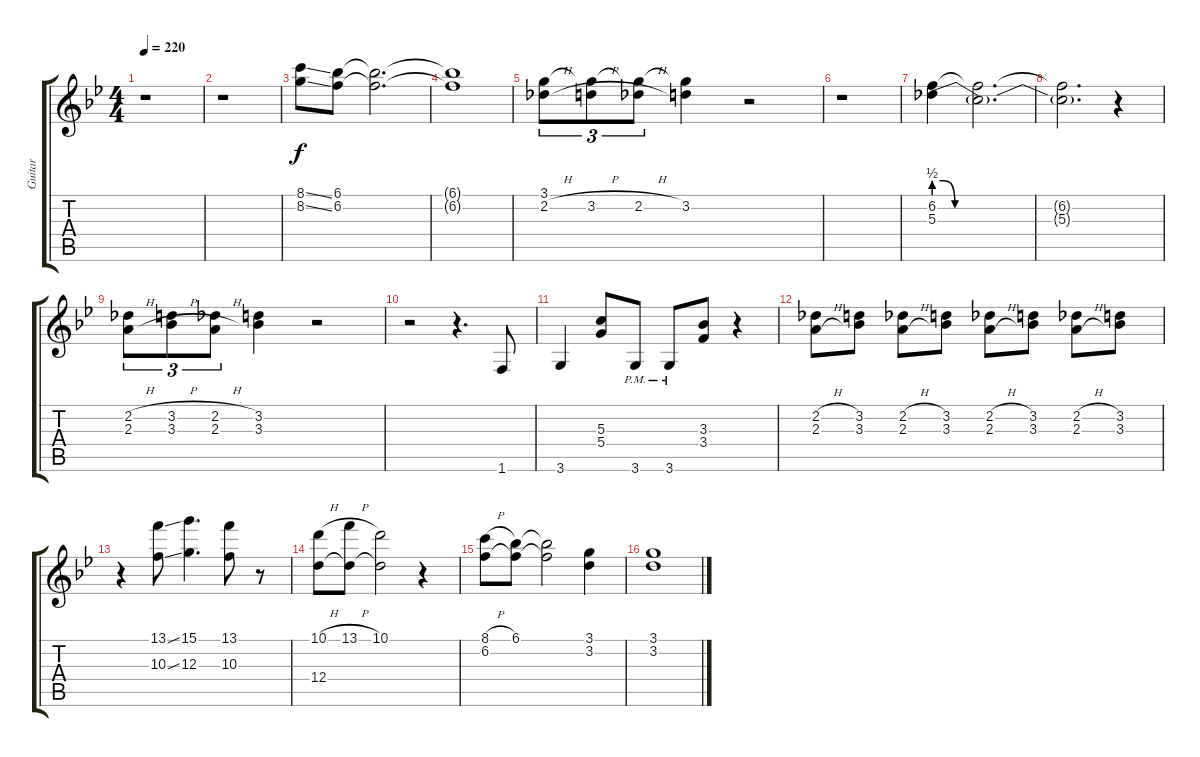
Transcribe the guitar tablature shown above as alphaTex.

\track ("Guitar" "Guitar") {instrument overdrivenguitar}
\staff {score tabs}
\tuning (E4 B3 G3 D3 A2 E2) {hide}
\ts (4 4)
\tempo 220
\clef g2
\ks gminor
r.1{dy f instrument overdrivenguitar} |
r.1 |
(8.1{ss} 8.2{ss}).8 (6.1 6.2).8 (6.1{t} 6.2{t}).2{d} |
(6.1{t} 6.2{t}).1 |
(3.1 2.2{h}).8{tu (3 2)} (3.1{t} 3.2{h}).8{tu (3 2)} (3.1{t} 2.2{h}).8{tu (3 2)} (3.1{t} 3.2).4 r.2 |
r.1 |
(6.2 5.3{be (custom 0 2 3 2 7 0 60 0)}).4 (6.2{t} 5.3{t}).2{d} |
(6.2{t} 5.3{t}).2{d} r.4 |
(2.2{h} 2.3{h}).8{tu (3 2)} (3.2{h} 3.3{h}).8{tu (3 2)} (2.2{h} 2.3{h}).8{tu (3 2)} (3.2 3.3).4 r.2 |
r.2 r.4{d} 1.6.8 |
3.6.4 (5.3 5.4).8 3.6{pm}.8 3.6{pm}.8 (3.3 3.4).8 r.4 |
(2.2{h} 2.3{h}).8 (3.2 3.3).8 (2.2{h} 2.3{h}).8 (3.2 3.3).8 (2.2{h} 2.3{h}).8 (3.2 3.3).8 (2.2{h} 2.3{h}).8 (3.2 3.3).8 |
r.4 (13.1{ss} 10.3{ss}).8 (15.1 12.3).4{d} (13.1 10.3).8 r.8 |
(10.1{h} 12.4).8 (13.1{h} 12.4{t}).8 (10.1 12.4{t}).2 r.4 |
(8.1{h} 6.2).8 (6.1 6.2{t}).8 (6.1{t} 6.2{t}).2 (3.1 3.2).4 |
(3.1 3.2).1
